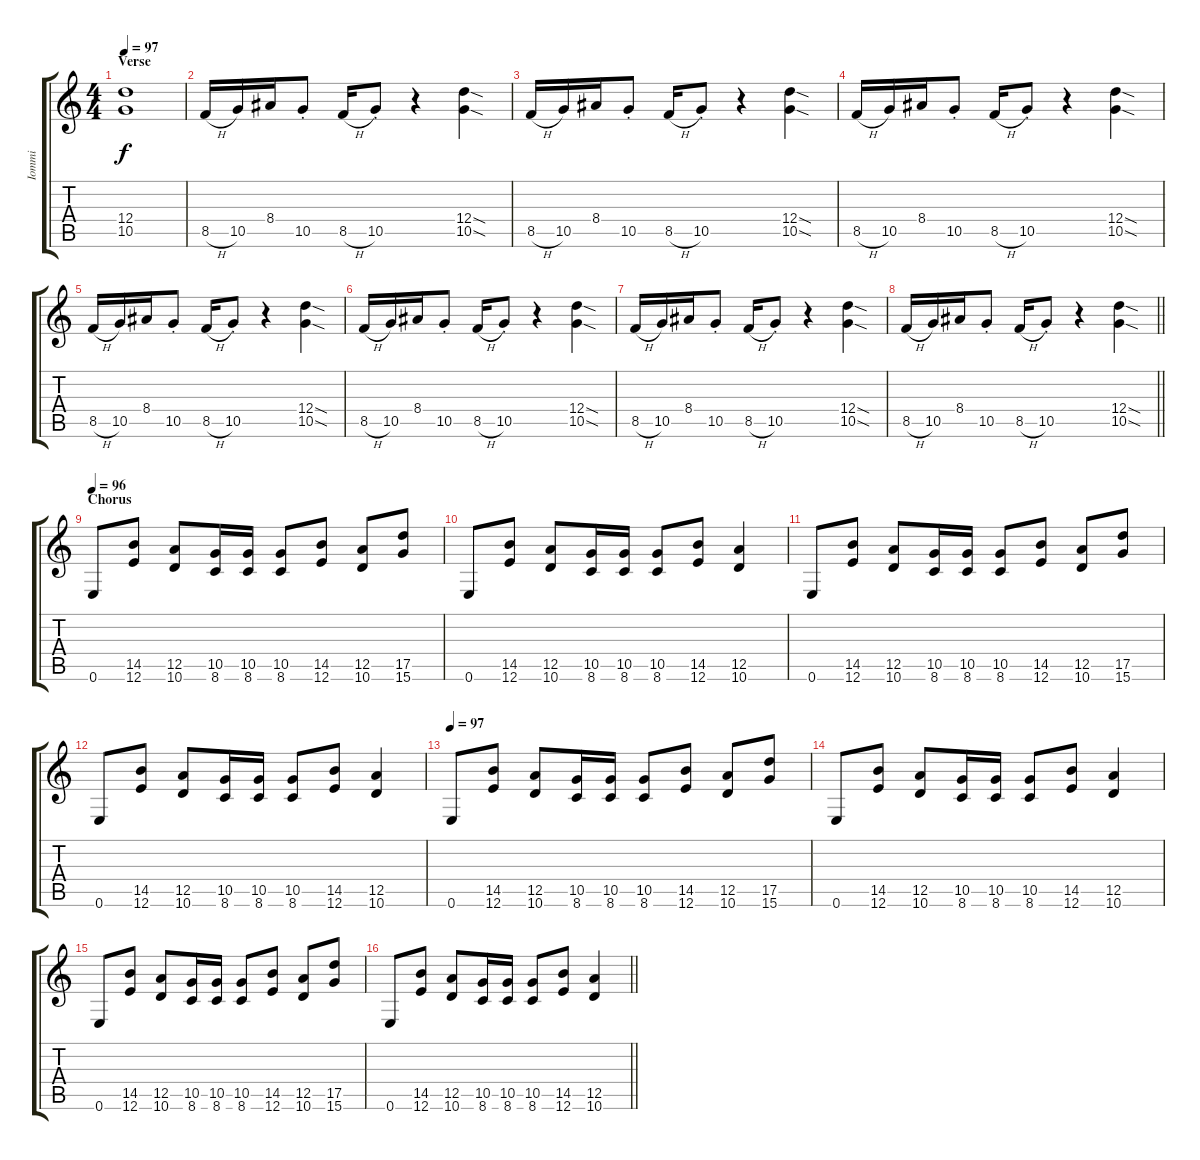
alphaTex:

\track ("Iommi" "Iommi") {instrument distortionguitar}
\staff {score tabs}
\tuning (E4 B3 G3 D3 A2 E2) {hide}
\ts (4 4)
\section ("" "Verse")
\tempo 97
\clef g2
\ks c
(12.4 10.5).1{dy f} |
8.5{h}.16 10.5.16 8.4.16 10.5{st}.8 8.5{h}.16 10.5{st}.8 r.4 (12.4{sod} 10.5{sod}).4 |
8.5{h}.16 10.5.16 8.4.16 10.5{st}.8 8.5{h}.16 10.5{st}.8 r.4 (12.4{sod} 10.5{sod}).4 |
8.5{h}.16 10.5.16 8.4.16 10.5{st}.8 8.5{h}.16 10.5{st}.8 r.4 (12.4{sod} 10.5{sod}).4 |
8.5{h}.16 10.5.16 8.4.16 10.5{st}.8 8.5{h}.16 10.5{st}.8 r.4 (12.4{sod} 10.5{sod}).4 |
8.5{h}.16 10.5.16 8.4.16 10.5{st}.8 8.5{h}.16 10.5{st}.8 r.4 (12.4{sod} 10.5{sod}).4 |
8.5{h}.16 10.5.16 8.4.16 10.5{st}.8 8.5{h}.16 10.5{st}.8 r.4 (12.4{sod} 10.5{sod}).4 |
\barLineRight lightlight
8.5{h}.16 10.5.16 8.4.16 10.5{st}.8 8.5{h}.16 10.5{st}.8 r.4 (12.4{sod} 10.5{sod}).4 |
\section ("" "Chorus")
\tempo 96
0.6.8 (14.5 12.6).8 (12.5 10.6).8 (10.5 8.6).16 (10.5 8.6).16 (10.5 8.6).8 (14.5 12.6).8 (12.5 10.6).8 (17.5 15.6).8 |
0.6.8 (14.5 12.6).8 (12.5 10.6).8 (10.5 8.6).16 (10.5 8.6).16 (10.5 8.6).8 (14.5 12.6).8 (12.5 10.6).4 |
0.6.8 (14.5 12.6).8 (12.5 10.6).8 (10.5 8.6).16 (10.5 8.6).16 (10.5 8.6).8 (14.5 12.6).8 (12.5 10.6).8 (17.5 15.6).8 |
0.6.8 (14.5 12.6).8 (12.5 10.6).8 (10.5 8.6).16 (10.5 8.6).16 (10.5 8.6).8 (14.5 12.6).8 (12.5 10.6).4 |
\tempo 97
0.6.8 (14.5 12.6).8 (12.5 10.6).8 (10.5 8.6).16 (10.5 8.6).16 (10.5 8.6).8 (14.5 12.6).8 (12.5 10.6).8 (17.5 15.6).8 |
0.6.8 (14.5 12.6).8 (12.5 10.6).8 (10.5 8.6).16 (10.5 8.6).16 (10.5 8.6).8 (14.5 12.6).8 (12.5 10.6).4 |
0.6.8 (14.5 12.6).8 (12.5 10.6).8 (10.5 8.6).16 (10.5 8.6).16 (10.5 8.6).8 (14.5 12.6).8 (12.5 10.6).8 (17.5 15.6).8 |
\barLineRight lightlight
0.6.8 (14.5 12.6).8 (12.5 10.6).8 (10.5 8.6).16 (10.5 8.6).16 (10.5 8.6).8 (14.5 12.6).8 (12.5 10.6).4
